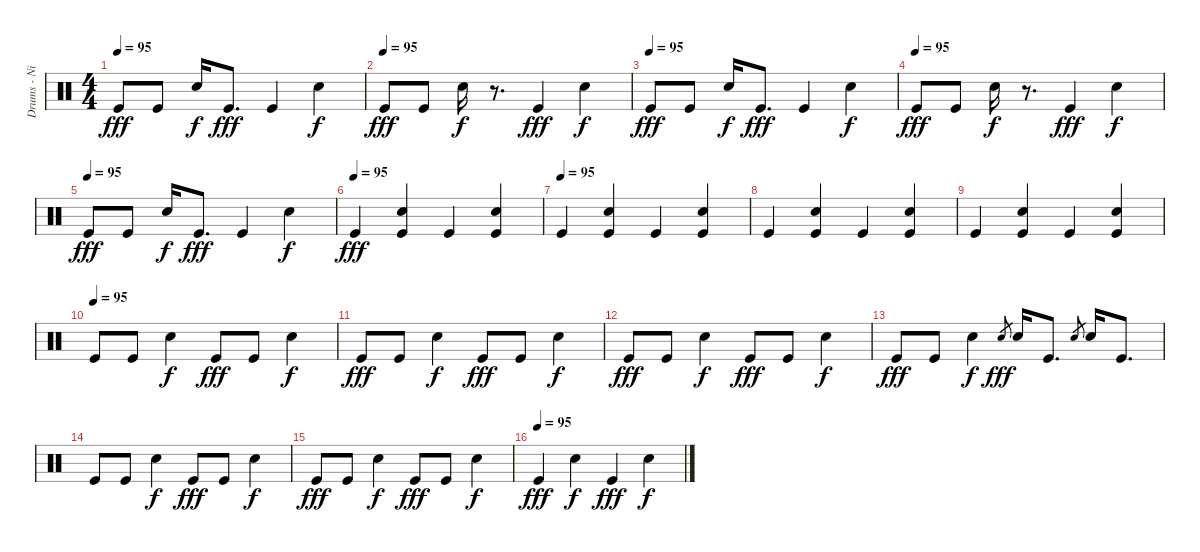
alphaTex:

\track ("Drums - Nick Manson" "Drums - Ni") {instrument percussion}
\staff {score}
\articulation defaults
\ts (4 4)
\tempo 95
\clef neutral
\ks c "Kick (hit)".8{dy fff} "Kick (hit)".8 "Snare (hit) 2".16{dy f} "Kick (hit)".8{d dy fff} "Kick (hit)".4 "Snare (hit) 2".4{dy f}
|
\tempo (95)
"Kick (hit)".8{dy fff} "Kick (hit)".8 "Snare (hit) 2".16{dy f} r.8{d} "Kick (hit)".4{dy fff} "Snare (hit) 2".4{dy f} |
\tempo (95)
"Kick (hit)".8{dy fff} "Kick (hit)".8 "Snare (hit) 2".16{dy f} "Kick (hit)".8{d dy fff} "Kick (hit)".4 "Snare (hit) 2".4{dy f} |
\tempo (95)
"Kick (hit)".8{dy fff} "Kick (hit)".8 "Snare (hit) 2".16{dy f} r.8{d} "Kick (hit)".4{dy fff} "Snare (hit) 2".4{dy f} |
\tempo (95)
"Kick (hit)".8{dy fff} "Kick (hit)".8 "Snare (hit) 2".16{dy f} "Kick (hit)".8{d dy fff} "Kick (hit)".4 "Snare (hit) 2".4{dy f} |
\tempo (95)
"Kick (hit)".4{dy fff} ("Snare (hit) 2" "Kick (hit)").4 "Kick (hit)".4 ("Snare (hit) 2" "Kick (hit)").4 |
\tempo (95)
"Kick (hit)".4 ("Snare (hit) 2" "Kick (hit)").4 "Kick (hit)".4 ("Snare (hit) 2" "Kick (hit)").4 |
"Kick (hit)".4 ("Snare (hit) 2" "Kick (hit)").4 "Kick (hit)".4 ("Snare (hit) 2" "Kick (hit)").4 |
"Kick (hit)".4 ("Snare (hit) 2" "Kick (hit)").4 "Kick (hit)".4 ("Snare (hit) 2" "Kick (hit)").4 |
\tempo (95)
"Kick (hit)".8 "Kick (hit)".8 "Snare (hit) 2".4{dy f} "Kick (hit)".8{dy fff} "Kick (hit)".8 "Snare (hit) 2".4{dy f} |
"Kick (hit)".8{dy fff} "Kick (hit)".8 "Snare (hit) 2".4{dy f} "Kick (hit)".8{dy fff} "Kick (hit)".8 "Snare (hit) 2".4{dy f} |
"Kick (hit)".8{dy fff} "Kick (hit)".8 "Snare (hit) 2".4{dy f} "Kick (hit)".8{dy fff} "Kick (hit)".8 "Snare (hit) 2".4{dy f} |
"Kick (hit)".8{dy fff} "Kick (hit)".8 "Snare (hit) 2".4{dy f} "Snare (hit) 2".8{gr dy fff} "Snare (hit) 2".16 "Kick (hit)".8{d} "Snare (hit) 2".8{gr} "Snare (hit) 2".16 "Kick (hit)".8{d} |
"Kick (hit)".8 "Kick (hit)".8 "Snare (hit) 2".4{dy f} "Kick (hit)".8{dy fff} "Kick (hit)".8 "Snare (hit) 2".4{dy f} |
"Kick (hit)".8{dy fff} "Kick (hit)".8 "Snare (hit) 2".4{dy f} "Kick (hit)".8{dy fff} "Kick (hit)".8 "Snare (hit) 2".4{dy f} |
\tempo (95)
"Kick (hit)".4{dy fff} "Snare (hit) 2".4{dy f} "Kick (hit)".4{dy fff} "Snare (hit) 2".4{dy f}
